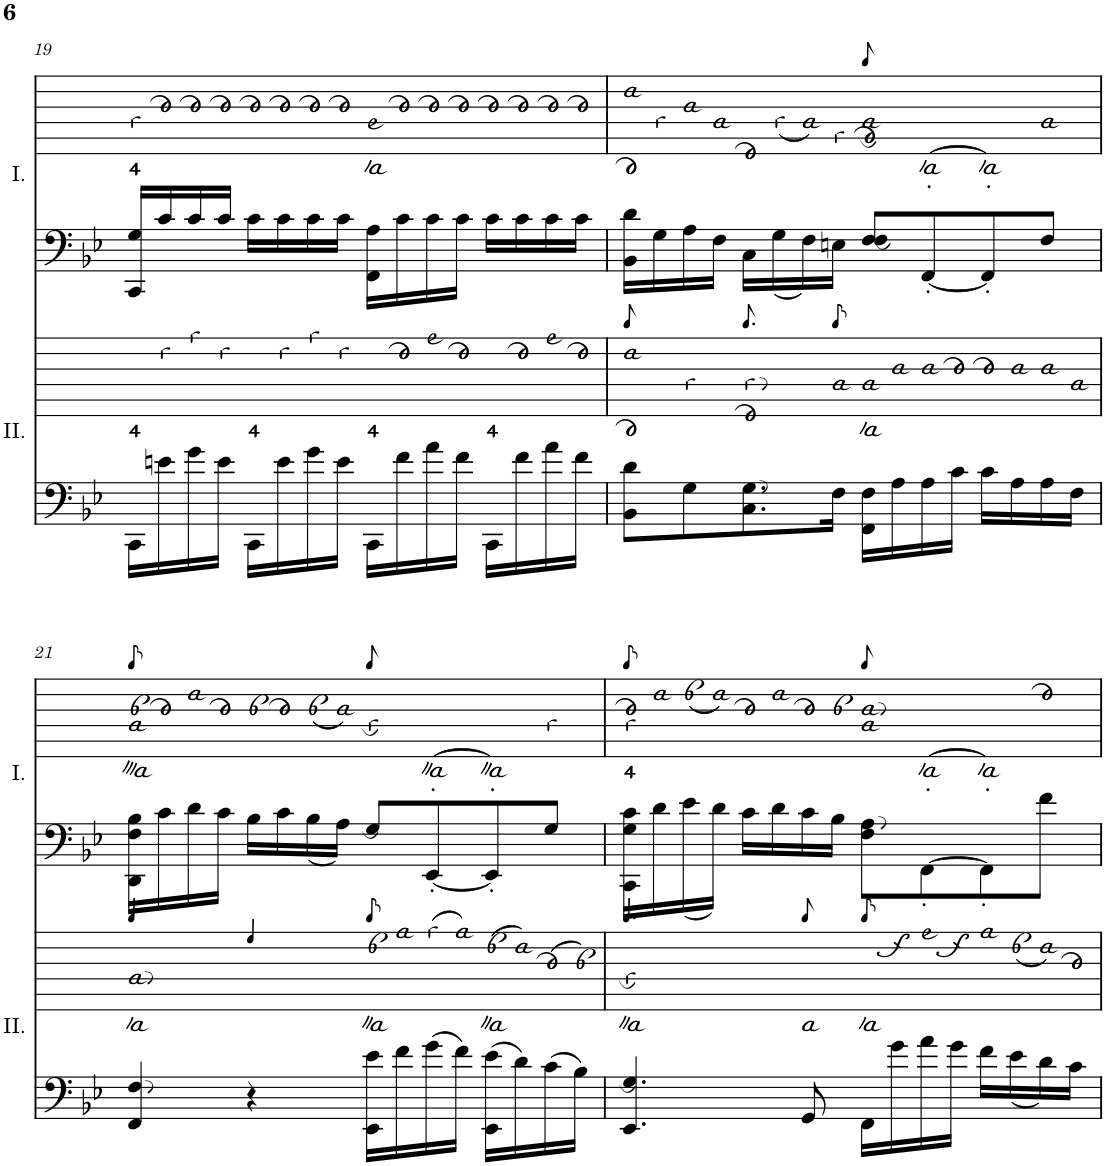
**kern	**kern	**kern	**kern
*part2	*part2	*part1	*part1
*staff4	*staff3	*staff2	*staff1
*I"II.	*	*I"I.	*
*I'II.	*	*I'I.	*
!!LO:PB:g=z
*clefF4	*	*clefF4	*
*k[b-e-]	*k[b-e-]	*k[b-e-]	*k[b-e-]
=19	=19	=19	=19
16CC\LL	16CC	16CC/ 16G/LL	16CC 16G
16en\	16e	16c/	16c
16g\	16g	16c/	16c
16e\JJ	16e	16c/JJ	16c
16CC\LL	16CC	16c\LL	16c
16e\	16e	16c\	16c
16g\	16g	16c\	16c
16e\JJ	16e	16c\JJ	16c
16CC\LL	16CC	16FF\ 16A\LL	16FF 16A
16f\	16f	16c\	16c
16a\	16a	16c\	16c
16f\JJ	16f	16c\JJ	16c
16CC\LL	16CC	16c\LL	16c
16f\	16f	16c\	16c
16a\	16a	16c\	16c
16f\JJ	16f	16c\JJ	16c
=20	=20	=20	=20
8BB-\ 8d\L	8BB-X 8d	16BB-\ 16d\LL	16BB-X 16d
.	.	16G\	16G
8G\	8G	16A\	16A
.	.	16F\JJ	16F
8.C\ 8.G\	8.C 8.G	16C\LL	16C
.	.	16G\	(<16G
.	.	16F\	16F)
16F\Jk	16F	16En\JJ	16E
16FF\ 16F\LL	16FF 16F	8F/ 8F/L	8F 8F
16A\	16A	.	.
16A\	16A	[8FF'</	[8FF'<
16c\JJ	16c	.	.
16c\LL	16c	8FF'</]	8FF'<]
16A\	16A	.	.
16A\	16A	8F/J	8F
16F\JJ	16F	.	.
!!LO:LB:g=z
=21	=21	=21	=21
4FF/ 4F/	4FF 4F	16DD\ 16F\ 16B-\LL	16DD 16F 16B-X
.	.	16c\	16c
.	.	16d\	16d
.	.	16c\JJ	16c
4r	4r	16B-\LL	16B-
.	.	16c\	16c
.	.	16B-\	(<16B-
.	.	16A\JJ	16A)
16EE-\ 16e-\LL	16EE-X 16e-X	8G/L	8G
16f\	16f	.	.
16g\	(16g	[8EE-'</	[8EE-X'<
16f\JJ	16f)	.	.
16EE-\ 16e-\LL	(16EE-X 16e-	8EE-'</]	8EE-'<]
16d\	16dn)	.	.
16c\	(16c	8G/J	8G
16B-\JJ	16B-X)	.	.
=22	=22	=22	=22
4.EE-/ 4.G/	4.EE-X 4.G	16CC\ 16G\ 16c\LL	16CC 16G 16c
.	.	16d\	16d
.	.	16e-\	(<16e-X
.	.	16d\JJ	16dn)
.	.	16c\LL	16c
.	.	16d\	16d
8GG/	8GG	16c\	16c
.	.	16B-\JJ	16B-X
16FF\LL	16FF	8F\ 8A\L	8F 8A
16g\	16g	.	.
16a\	16a	[8FF'<\	[8FF'<
16g\JJ	16g	.	.
16f\LL	16f	8FF'<\]	8FF'<]
16e-\	(<16e-X	.	.
16d\	16dn)	8f\J	8f
16c\JJ	16c	.	.
=	=	=	=
*-	*-	*-	*-
